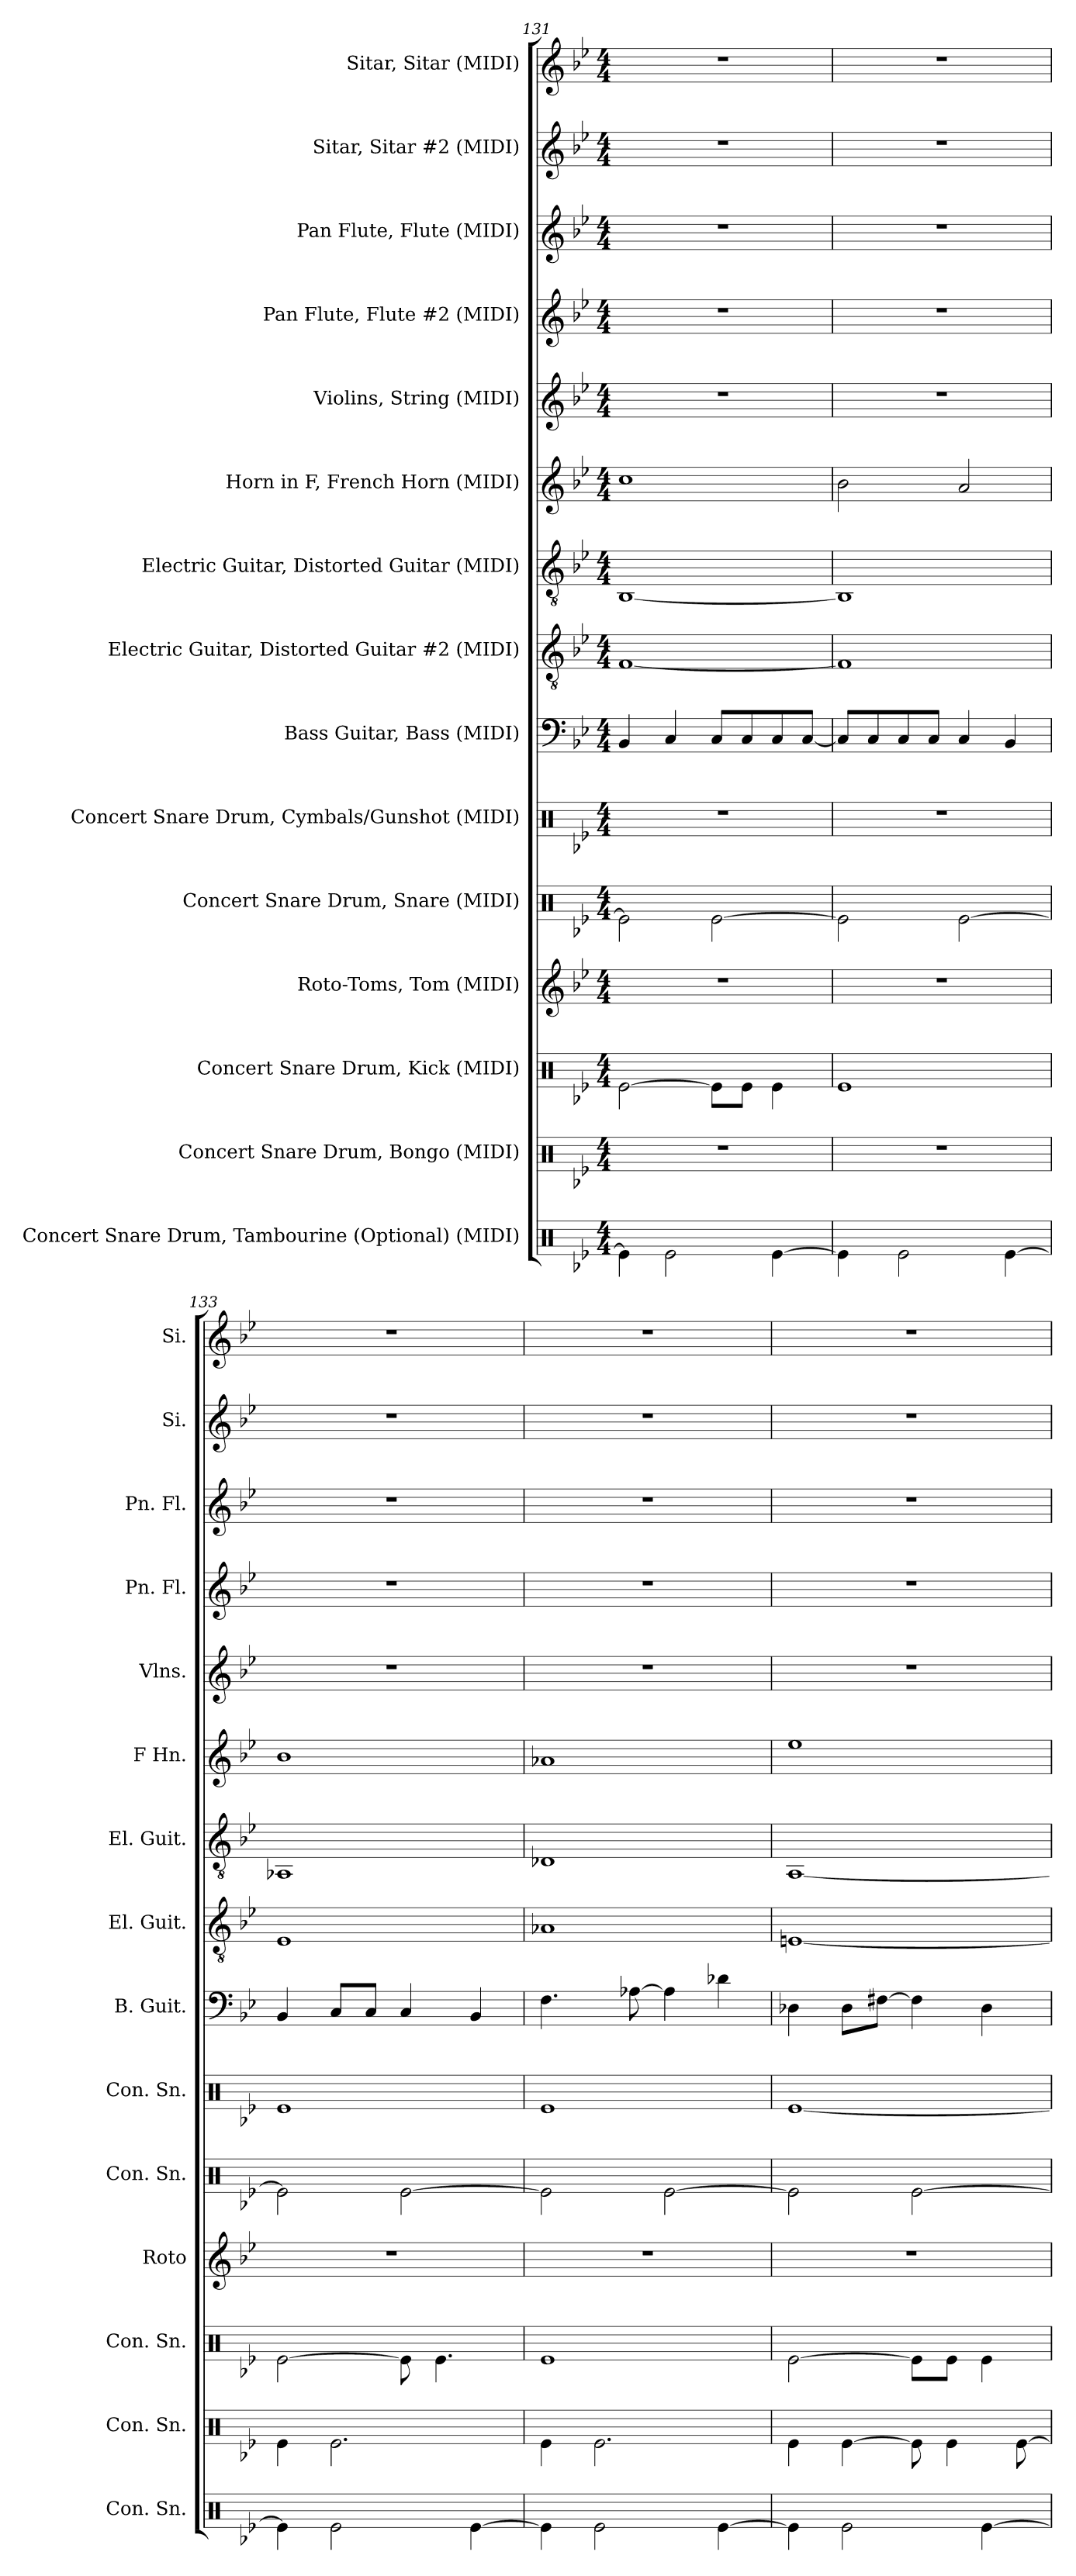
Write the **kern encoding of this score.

**kern	**kern	**kern	**kern	**kern	**kern	**kern	**kern	**kern	**kern	**kern	**kern	**kern	**kern	**kern
*part15	*part14	*part13	*part12	*part11	*part10	*part9	*part8	*part7	*part6	*part5	*part4	*part3	*part2	*part1
*staff15	*staff14	*staff13	*staff12	*staff11	*staff10	*staff9	*staff8	*staff7	*staff6	*staff5	*staff4	*staff3	*staff2	*staff1
*I"Concert Snare Drum, Tambourine (Optional) (MIDI)	*I"Concert Snare Drum, Bongo (MIDI)	*I"Concert Snare Drum, Kick (MIDI)	*I"Roto-Toms, Tom (MIDI)	*I"Concert Snare Drum, Snare (MIDI)	*I"Concert Snare Drum, Cymbals/Gunshot (MIDI)	*I"Bass Guitar, Bass (MIDI)	*I"Electric Guitar, Distorted Guitar #2 (MIDI)	*I"Electric Guitar, Distorted Guitar (MIDI)	*I"Horn in F, French Horn (MIDI)	*I"Violins, String (MIDI)	*I"Pan Flute, Flute #2 (MIDI)	*I"Pan Flute, Flute (MIDI)	*I"Sitar, Sitar #2 (MIDI)	*I"Sitar, Sitar (MIDI)
*I'Con. Sn.	*I'Con. Sn.	*I'Con. Sn.	*I'Roto	*I'Con. Sn.	*I'Con. Sn.	*I'B. Guit.	*I'El. Guit.	*I'El. Guit.	*I'F Hn.	*I'Vlns.	*I'Pn. Fl.	*I'Pn. Fl.	*I'Si.	*I'Si.
*clefX	*clefX	*clefX	*clefG2	*clefX	*clefX	*clefF4	*clefGv2	*clefGv2	*clefG2	*clefG2	*clefG2	*clefG2	*clefG2	*clefG2
*	*	*	*	*	*	*ITrd7c12	*	*	*ITrd4c7	*	*	*	*	*
*k[b-e-]	*k[b-e-]	*k[b-e-]	*k[b-e-]	*k[b-e-]	*k[b-e-]	*k[b-e-]	*k[b-e-]	*k[b-e-]	*k[b-e-a-]	*k[b-e-]	*k[b-e-]	*k[b-e-]	*k[b-e-]	*k[b-e-]
*M4/4	*M4/4	*M4/4	*M4/4	*M4/4	*M4/4	*M4/4	*M4/4	*M4/4	*M4/4	*M4/4	*M4/4	*M4/4	*M4/4	*M4/4
=131	=131	=131	=131	=131	=131	=131	=131	=131	=131	=131	=131	=131	=131	=131
4Re\]	1r	[2Re\	1r	2Re\]	1r	4BBB-/	[1F	[1BB-	1f	1r	1r	1r	1r	1r
2Re\	.	.	.	.	.	4CC/	.	.	.	.	.	.	.	.
.	.	8Re\L]	.	[2Re\	.	8CC/L	.	.	.	.	.	.	.	.
.	.	8Re\J	.	.	.	8CC/	.	.	.	.	.	.	.	.
[4Re\	.	4Re\	.	.	.	8CC/	.	.	.	.	.	.	.	.
.	.	.	.	.	.	[8CC/J	.	.	.	.	.	.	.	.
!!LO:PB:g=z
=132	=132	=132	=132	=132	=132	=132	=132	=132	=132	=132	=132	=132	=132	=132
4Re\]	1r	1Re	1r	2Re\]	1r	8CC/L]	1F]	1BB-]	2e-\	1r	1r	1r	1r	1r
.	.	.	.	.	.	8CC/	.	.	.	.	.	.	.	.
2Re\	.	.	.	.	.	8CC/	.	.	.	.	.	.	.	.
.	.	.	.	.	.	8CC/J	.	.	.	.	.	.	.	.
.	.	.	.	[2Re\	.	4CC/	.	.	2d/	.	.	.	.	.
[4Re\	.	.	.	.	.	4BBB-/	.	.	.	.	.	.	.	.
=133	=133	=133	=133	=133	=133	=133	=133	=133	=133	=133	=133	=133	=133	=133
4Re\]	4Re\	[2Re\	1r	2Re\]	1Re	4BBB-/	1E-	1AA-X	1e-	1r	1r	1r	1r	1r
2Re\	2.Re\	.	.	.	.	8CC/L	.	.	.	.	.	.	.	.
.	.	.	.	.	.	8CC/J	.	.	.	.	.	.	.	.
.	.	8Re\]	.	[2Re\	.	4CC/	.	.	.	.	.	.	.	.
.	.	4.Re\	.	.	.	.	.	.	.	.	.	.	.	.
[4Re\	.	.	.	.	.	4BBB-/	.	.	.	.	.	.	.	.
=134	=134	=134	=134	=134	=134	=134	=134	=134	=134	=134	=134	=134	=134	=134
4Re\]	4Re\	1Re	1r	2Re\]	1Re	4.FF\	1A-X	1D-X	1d-X	1r	1r	1r	1r	1r
2Re\	2.Re\	.	.	.	.	.	.	.	.	.	.	.	.	.
.	.	.	.	.	.	[8AA-X\	.	.	.	.	.	.	.	.
.	.	.	.	[2Re\	.	4AA-\]	.	.	.	.	.	.	.	.
[4Re\	.	.	.	.	.	4D-X\	.	.	.	.	.	.	.	.
=135	=135	=135	=135	=135	=135	=135	=135	=135	=135	=135	=135	=135	=135	=135
4Re\]	4Re\	[2Re\	1r	2Re\]	[1Re	4DD-X\	[1En	[1AA	1a-	1r	1r	1r	1r	1r
2Re\	[4Re\	.	.	.	.	8DD-\L	.	.	.	.	.	.	.	.
.	.	.	.	.	.	[8FF#X\J	.	.	.	.	.	.	.	.
.	8Re\]	8Re\L]	.	[2Re\	.	4FF#\]	.	.	.	.	.	.	.	.
.	4Re\	8Re\J	.	.	.	.	.	.	.	.	.	.	.	.
[4Re\	.	4Re\	.	.	.	4DD-\	.	.	.	.	.	.	.	.
.	[8Re\	.	.	.	.	.	.	.	.	.	.	.	.	.
=	=	=	=	=	=	=	=	=	=	=	=	=	=	=
*-	*-	*-	*-	*-	*-	*-	*-	*-	*-	*-	*-	*-	*-	*-
